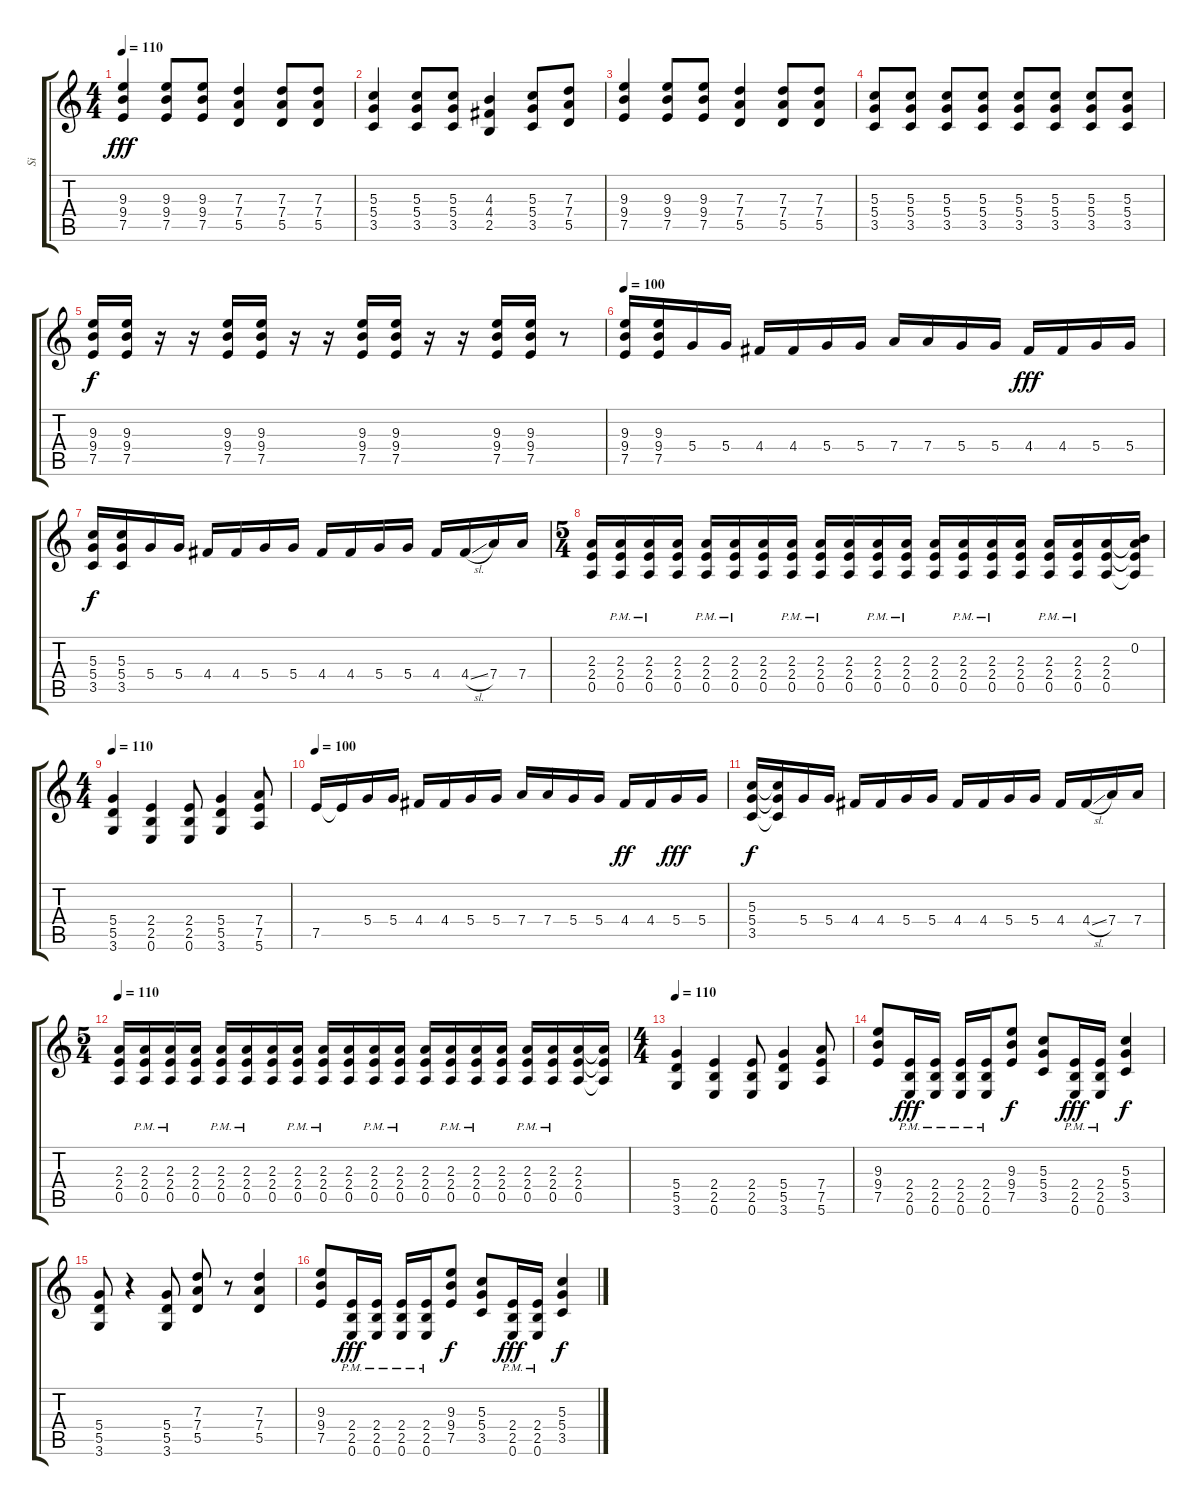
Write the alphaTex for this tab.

\track ("Si" "Si") {instrument overdrivenguitar}
\staff {score tabs}
\tuning (E4 B3 G3 D3 A2 E2) {hide}
\ts (4 4)
\tempo 110
\clef g2
\ks c
(9.3 9.4 7.5).4{dy fff} (9.3 9.4 7.5).8 (9.3 9.4 7.5).8 (7.3 7.4 5.5).4 (7.3 7.4 5.5).8 (7.3 7.4 5.5).8 |
(5.3 5.4 3.5).4 (5.3 5.4 3.5).8 (5.3 5.4 3.5).8 (4.3 4.4 2.5).4 (5.3 5.4 3.5).8 (7.3 7.4 5.5).8 |
(9.3 9.4 7.5).4 (9.3 9.4 7.5).8 (9.3 9.4 7.5).8 (7.3 7.4 5.5).4 (7.3 7.4 5.5).8 (7.3 7.4 5.5).8 |
(5.3 5.4 3.5).8 (5.3 5.4 3.5).8 (5.3 5.4 3.5).8 (5.3 5.4 3.5).8 (5.3 5.4 3.5).8 (5.3 5.4 3.5).8 (5.3 5.4 3.5).8 (5.3 5.4 3.5).8 |
(9.3 9.4 7.5).16{dy f} (9.3 9.4 7.5).16 r.16 r.16 (9.3 9.4 7.5).16 (9.3 9.4 7.5).16 r.16 r.16 (9.3 9.4 7.5).16 (9.3 9.4 7.5).16 r.16 r.16 (9.3 9.4 7.5).16 (9.3 9.4 7.5).16 r.8 |
\tempo 100
(9.3 9.4 7.5).16 (9.3 9.4 7.5).16 5.4.16 5.4.16 4.4.16 4.4.16 5.4.16 5.4.16 7.4.16 7.4.16 5.4.16 5.4.16 4.4.16{dy fff} 4.4.16 5.4.16 5.4.16 |
(5.3 5.4 3.5).16{dy f} (5.3 5.4 3.5).16 5.4.16 5.4.16 4.4.16 4.4.16 5.4.16 5.4.16 4.4.16 4.4.16 5.4.16 5.4.16 4.4.16 4.4{sl}.16 7.4.16 7.4.16 |
\ts (5 4)
(2.3 2.4 0.5).16 (2.3{pm} 2.4{pm} 0.5).16 (2.3{pm} 2.4{pm} 0.5).16 (2.3 2.4 0.5).16 (2.3{pm} 2.4{pm} 0.5).16 (2.3{pm} 2.4{pm} 0.5).16 (2.3 2.4 0.5).16 (2.3{pm} 2.4{pm} 0.5).16 (2.3{pm} 2.4{pm} 0.5).16 (2.3 2.4 0.5).16 (2.3{pm} 2.4{pm} 0.5).16 (2.3{pm} 2.4{pm} 0.5).16 (2.3 2.4 0.5).16 (2.3{pm} 2.4{pm} 0.5{pm}).16 (2.3{pm} 2.4{pm} 0.5).16 (2.3 2.4 0.5).16 (2.3{pm} 2.4{pm} 0.5).16 (2.3{pm} 2.4{pm} 0.5).16 (2.3 2.4 0.5).16 (0.2 2.3{t} 2.4{t} 0.5{t}).16 |
\ts (4 4)
\tempo 110
(5.4 5.5 3.6).4 (2.4 2.5 0.6).4 (2.4 2.5 0.6).8 (5.4 5.5 3.6).4 (7.4 7.5 5.6).8 |
\tempo 100
7.5.16 7.5{t}.16 5.4.16 5.4.16 4.4.16 4.4.16 5.4.16 5.4.16 7.4.16 7.4.16 5.4.16 5.4.16 4.4.16{dy ff} 4.4.16 5.4.16{dy fff} 5.4.16 |
(5.3 5.4 3.5).16{dy f} (5.3{t} 5.4{t} 3.5{t}).16 5.4.16 5.4.16 4.4.16 4.4.16 5.4.16 5.4.16 4.4.16 4.4.16 5.4.16 5.4.16 4.4.16 4.4{sl}.16 7.4.16 7.4.16 |
\ts (5 4)
\tempo 110
(2.3 2.4 0.5).16 (2.3{pm} 2.4{pm} 0.5).16 (2.3{pm} 2.4{pm} 0.5).16 (2.3 2.4 0.5).16 (2.3{pm} 2.4{pm} 0.5).16 (2.3{pm} 2.4{pm} 0.5).16 (2.3 2.4 0.5).16 (2.3{pm} 2.4{pm} 0.5).16 (2.3{pm} 2.4{pm} 0.5).16 (2.3 2.4 0.5).16 (2.3{pm} 2.4{pm} 0.5).16 (2.3{pm} 2.4{pm} 0.5).16 (2.3 2.4 0.5).16 (2.3{pm} 2.4{pm} 0.5{pm}).16 (2.3{pm} 2.4{pm} 0.5).16 (2.3 2.4 0.5).16 (2.3{pm} 2.4{pm} 0.5).16 (2.3{pm} 2.4{pm} 0.5).16 (2.3 2.4 0.5).16 (2.3{t} 2.4{t} 0.5{t}).16 |
\ts (4 4)
\tempo 110
(5.4 5.5 3.6).4 (2.4 2.5 0.6).4 (2.4 2.5 0.6).8 (5.4 5.5 3.6).4 (7.4 7.5 5.6).8 |
(9.3 9.4 7.5).8 (2.4{pm} 2.5{pm} 0.6{pm}).16{dy fff} (2.4{pm} 2.5{pm} 0.6{pm}).16 (2.4{pm} 2.5{pm} 0.6{pm}).16 (2.4{pm} 2.5{pm} 0.6{pm}).16 (9.3 9.4 7.5).8{dy f} (5.3 5.4 3.5).8 (2.4{pm} 2.5{pm} 0.6{pm}).16{dy fff} (2.4{pm} 2.5{pm} 0.6{pm}).16 (5.3 5.4 3.5).4{dy f} |
(5.4 5.5 3.6).8 r.4 (5.4 5.5 3.6).8 (7.3 7.4 5.5).8 r.8 (7.3 7.4 5.5).4 |
(9.3 9.4 7.5).8 (2.4{pm} 2.5{pm} 0.6{pm}).16{dy fff} (2.4{pm} 2.5{pm} 0.6{pm}).16 (2.4{pm} 2.5{pm} 0.6{pm}).16 (2.4{pm} 2.5{pm} 0.6{pm}).16 (9.3 9.4 7.5).8{dy f} (5.3 5.4 3.5).8 (2.4{pm} 2.5{pm} 0.6{pm}).16{dy fff} (2.4{pm} 2.5{pm} 0.6{pm}).16 (5.3 5.4 3.5).4{dy f}
